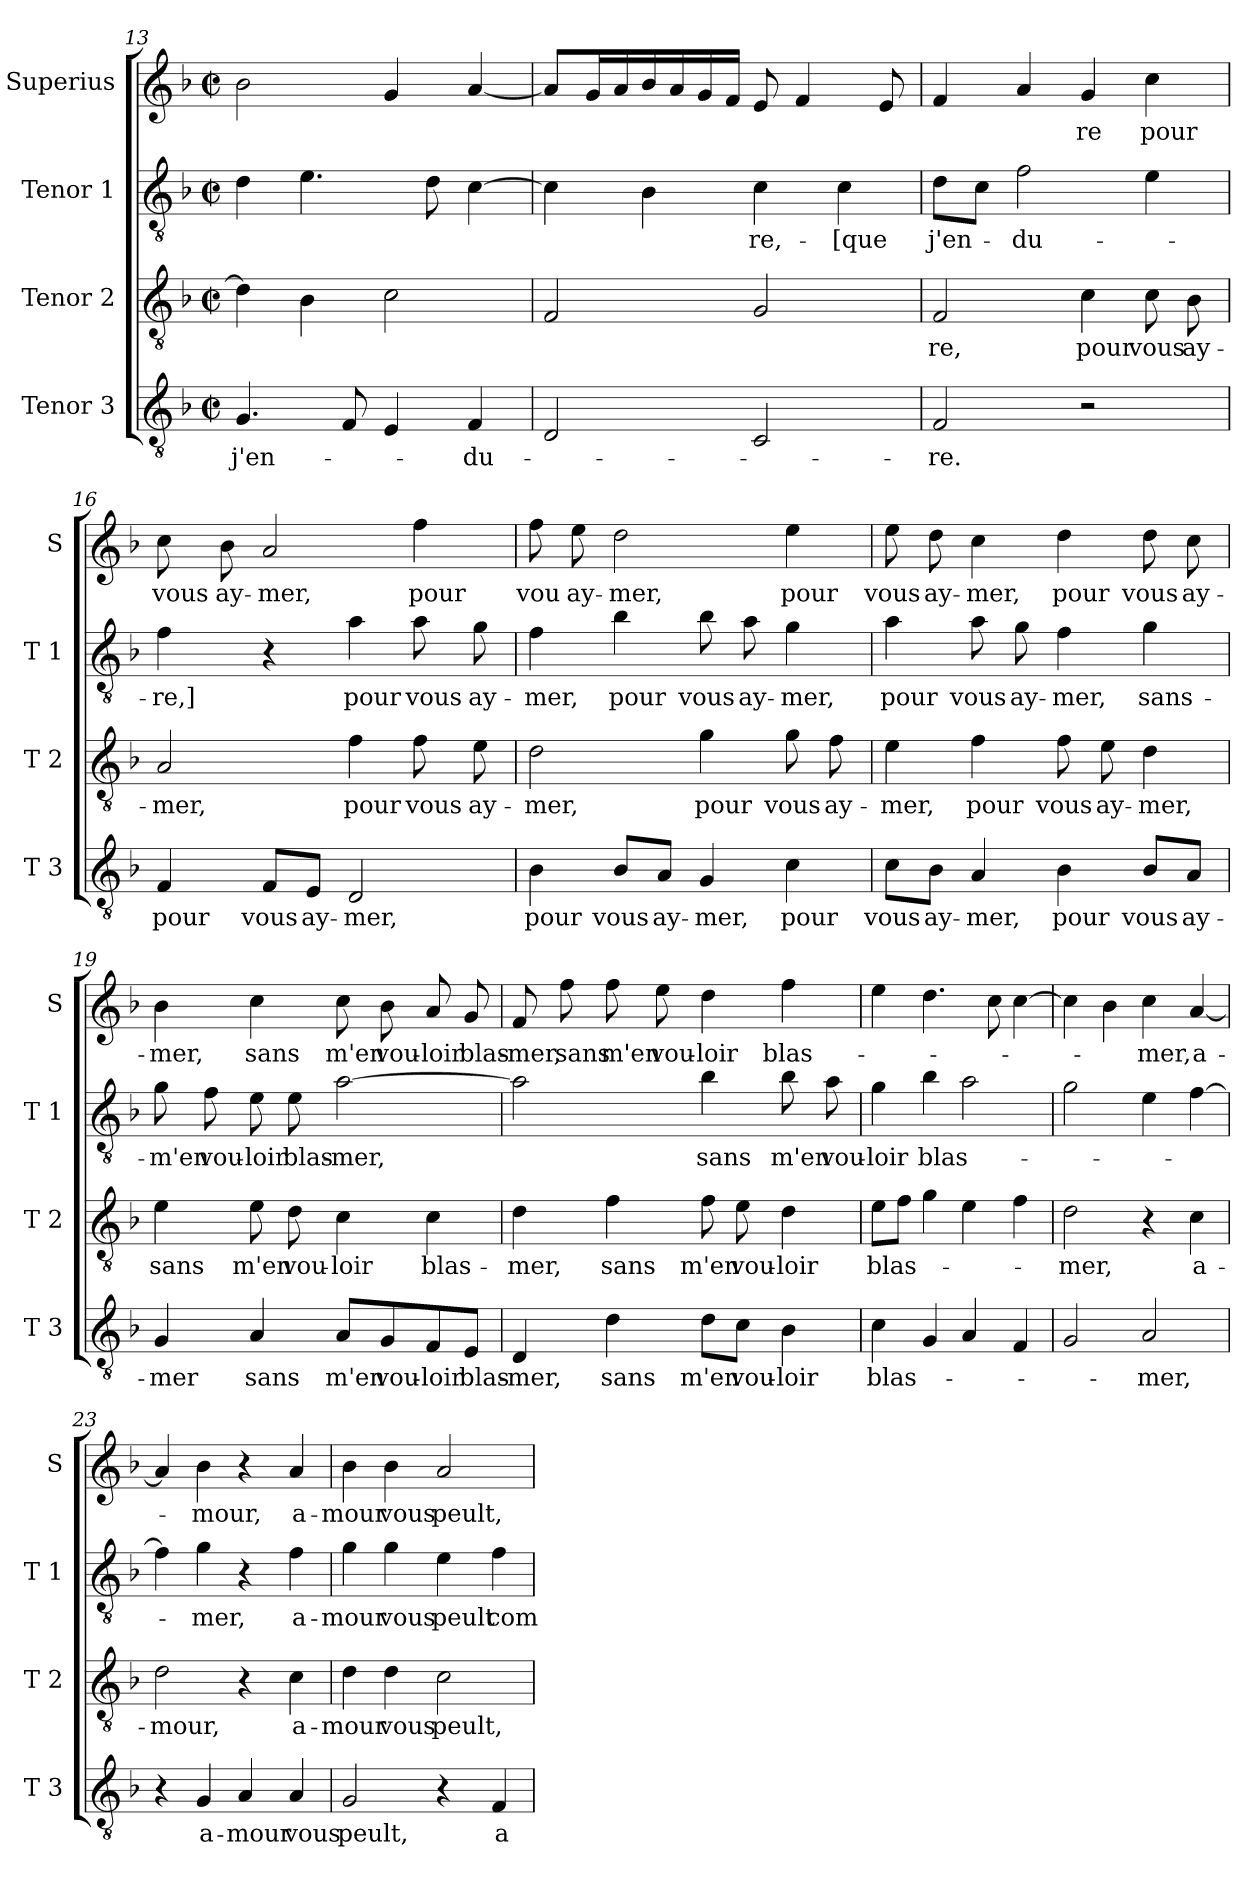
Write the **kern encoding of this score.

**kern	**text	**kern	**text	**kern	**text	**kern	**text
*part4	*part4	*part3	*part3	*part2	*part2	*part1	*part1
*staff4	*staff4	*staff3	*staff3	*staff2	*staff2	*staff1	*staff1
*I"Tenor 3	*	*I"Tenor 2	*	*I"Tenor 1	*	*I"Superius	*
*I'T 3	*	*I'T 2	*	*I'T 1	*	*I'S	*
*clefGv2	*	*clefGv2	*	*clefGv2	*	*clefG2	*
*k[b-]	*	*k[b-]	*	*k[b-]	*	*k[b-]	*
*F:	*	*F:	*	*F:	*	*F:	*
*M2/2	*	*M2/2	*	*M2/2	*	*M2/2	*
*met(c|)	*	*met(c|)	*	*met(c|)	*	*met(c|)	*
=13	=13	=13	=13	=13	=13	=13	=13
4.G/	j'en-	4d\]	.	4d\	.	2b-\	.
.	.	4B-\	.	4.e\	.	.	.
8F/	.	.	.	.	.	.	.
4E/	.	2c\	.	.	.	4g/	.
.	.	.	.	8d\	.	.	.
4F/	-du-	.	.	[4c\	.	[4a/	.
=14	=14	=14	=14	=14	=14	=14	=14
2D/	.	2F/	.	4c\]	.	8a/L]	.
.	.	.	.	.	.	16g/L	.
.	.	.	.	.	.	16a/	.
.	.	.	.	4B-\	.	16b-/	.
.	.	.	.	.	.	16a/	.
.	.	.	.	.	.	16g/	.
.	.	.	.	.	.	16f/JJ	.
2C/	.	2G/	.	4c\	-re,-	8e/	.
.	.	.	.	.	.	4f/	.
.	.	.	.	4c\	-[que	.	.
.	.	.	.	.	.	8e/	.
=15	=15	=15	=15	=15	=15	=15	=15
2F/	-re.	2F/	-re,	8d\L	j'en-	4f/	.
.	.	.	.	8c\J	.	.	.
.	.	.	.	2f\	-du-	4a/	.
2r	.	4c\	pour	.	.	4g/	-re
.	.	8c\	vous	4e\	.	4cc\	pour
.	.	8B-\	ay-	.	.	.	.
!!LO:PB:g=z
=16	=16	=16	=16	=16	=16	=16	=16
4F/	pour	2A/	-mer,	4f\	-re,]	8cc\	vous
.	.	.	.	.	.	8b-\	ay-
8F/L	vous	.	.	4r	.	2a/	-mer,
8E/J	ay-	.	.	.	.	.	.
2D/	-mer,	4f\	pour	4a\	pour	.	.
.	.	8f\	vous	8a\	vous	4ff\	pour
.	.	8e\	ay-	8g\	ay-	.	.
=17	=17	=17	=17	=17	=17	=17	=17
4B-\	pour	2d\	-mer,	4f\	-mer,	8ff\	vou
.	.	.	.	.	.	8ee\	ay-
8B-/L	vous	.	.	4b-\	pour	2dd\	-mer,
8A/J	ay-	.	.	.	.	.	.
4G/	-mer,	4g\	pour	8b-\	vous	.	.
.	.	.	.	8a\	ay-	.	.
4c\	pour	8g\	vous	4g\	-mer,	4ee\	pour
.	.	8f\	ay-	.	.	.	.
=18	=18	=18	=18	=18	=18	=18	=18
8c\L	vous	4e\	-mer,	4a\	pour	8ee\	vous
8B-\J	ay-	.	.	.	.	8dd\	ay-
4A/	-mer,	4f\	pour	8a\	vous	4cc\	-mer,
.	.	.	.	8g\	ay-	.	.
4B-\	pour	8f\	vous	4f\	-mer,	4dd\	pour
.	.	8e\	ay-	.	.	.	.
8B-/L	vous	4d\	-mer,	4g\	sans-	8dd\	vous
8A/J	ay-	.	.	.	.	8cc\	ay-
!!LO:LB:g=z
=19	=19	=19	=19	=19	=19	=19	=19
4G/	-mer	4e\	sans	8g\	-m'en	4b-\	-mer,
.	.	.	.	8f\	vou-	.	.
4A/	sans	8e\	m'en	8e\	-loir	4cc\	sans
.	.	8d\	vou-	8e\	blas-	.	.
8A/L	m'en	4c\	-loir	[2a\	-mer,	8cc\	m'en
8G/	vou-	.	.	.	.	8b-\	vou-
8F/	-loir	4c\	blas-	.	.	8a/	-loir
8E/J	blas-	.	.	.	.	8g/	blas-
=20	=20	=20	=20	=20	=20	=20	=20
4D/	-mer,	4d\	-mer,	2a\]	.	8f/	-mer,
.	.	.	.	.	.	8ff\	sans
4d\	sans	4f\	sans	.	.	8ff\	m'en
.	.	.	.	.	.	8ee\	vou-
8d\L	m'en	8f\	m'en	4b-\	sans	4dd\	-loir
8c\J	vou-	8e\	vou-	.	.	.	.
4B-\	-loir	4d\	-loir	8b-\	m'en	4ff\	blas-
.	.	.	.	8a\	vou-	.	.
=21	=21	=21	=21	=21	=21	=21	=21
4c\	blas-	8e\L	blas-	4g\	-loir	4ee\	.
.	.	8f\J	.	.	.	.	.
4G/	.	4g\	.	4b-\	blas-	4.dd\	.
4A/	.	4e\	.	2a\	.	.	.
.	.	.	.	.	.	8cc\	.
4F/	.	4f\	.	.	.	[4cc\	.
=22	=22	=22	=22	=22	=22	=22	=22
2G/	.	2d\	-mer,	2g\	.	4cc\]	.
.	.	.	.	.	.	4b-\	.
2A/	-mer,	4r	.	4e\	.	4cc\	-mer,
.	.	4c\	a-	[4f\	.	[4a/	a-
!!LO:LB:g=z
=23	=23	=23	=23	=23	=23	=23	=23
4r	.	2d\	-mour,	4f\]	.	4a/]	.
4G/	a-	.	.	4g\	-mer,	4b-\	-mour,
4A/	-mour	4r	.	4r	.	4r	.
4A/	vous	4c\	a-	4f\	a-	4a/	a-
=24	=24	=24	=24	=24	=24	=24	=24
2G/	peult,	4d\	-mour	4g\	-mour	4b-\	-mour
.	.	4d\	vous	4g\	vous	4b-\	vous
4r	.	2c\	peult,	4e\	peult	2a/	peult,
4F/	a-	.	.	4f\	com-	.	.
=	=	=	=	=	=	=	=
*-	*-	*-	*-	*-	*-	*-	*-
